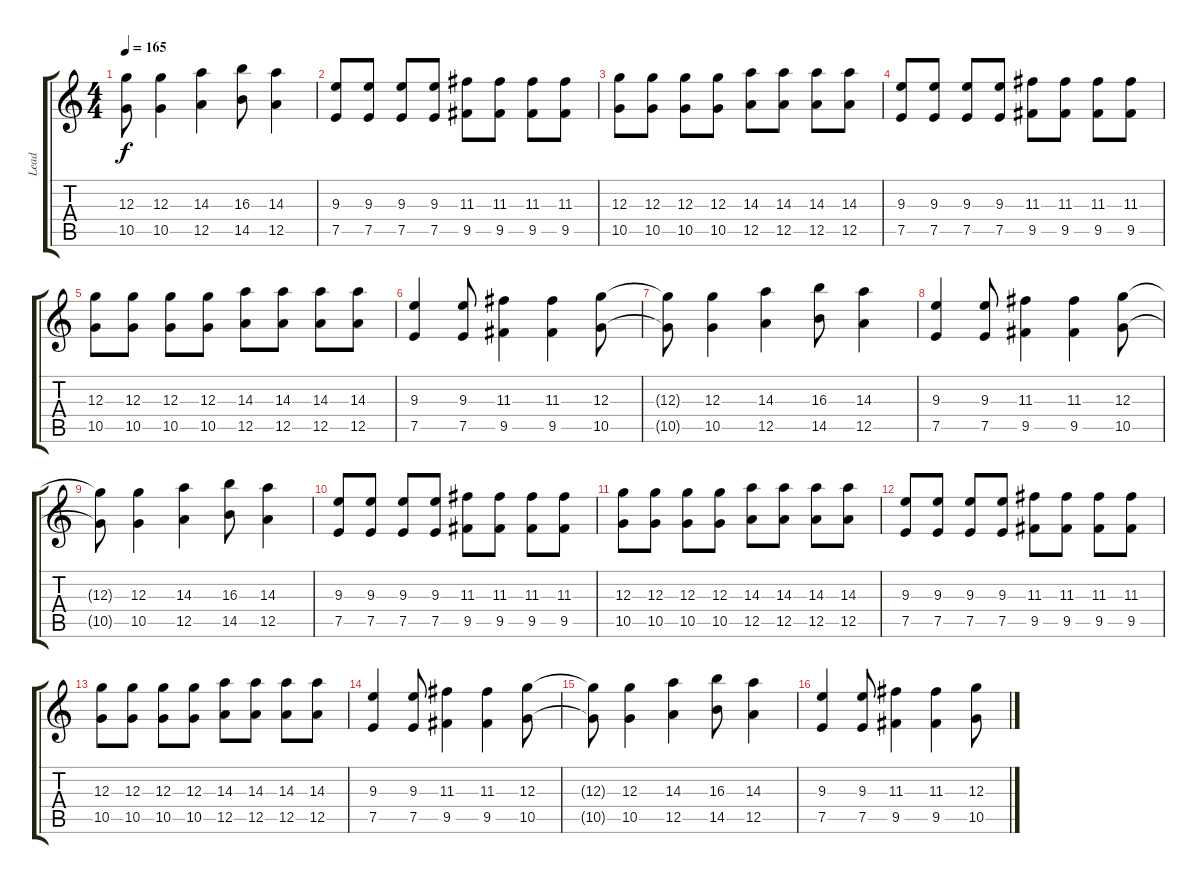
\track ("Lead" "Lead") {instrument distortionguitar}
\staff {score tabs}
\tuning (E4 B3 G3 D3 A2 D2) {hide}
\ts (4 4)
\tempo 165
\clef g2
\ks c
(12.3{t} 10.5{t}).8{dy f} (12.3 10.5).4 (14.3 12.5).4 (16.3 14.5).8 (14.3 12.5).4 |
(9.3 7.5).8 (9.3 7.5).8 (9.3 7.5).8 (9.3 7.5).8 (11.3 9.5).8 (11.3 9.5).8 (11.3 9.5).8 (11.3 9.5).8 |
(12.3 10.5).8 (12.3 10.5).8 (12.3 10.5).8 (12.3 10.5).8 (14.3 12.5).8 (14.3 12.5).8 (14.3 12.5).8 (14.3 12.5).8 |
(9.3 7.5).8 (9.3 7.5).8 (9.3 7.5).8 (9.3 7.5).8 (11.3 9.5).8 (11.3 9.5).8 (11.3 9.5).8 (11.3 9.5).8 |
(12.3 10.5).8 (12.3 10.5).8 (12.3 10.5).8 (12.3 10.5).8 (14.3 12.5).8 (14.3 12.5).8 (14.3 12.5).8 (14.3 12.5).8 |
(9.3 7.5).4 (9.3 7.5).8 (11.3 9.5).4 (11.3 9.5).4 (12.3 10.5).8 |
(12.3{t} 10.5{t}).8 (12.3 10.5).4 (14.3 12.5).4 (16.3 14.5).8 (14.3 12.5).4 |
(9.3 7.5).4 (9.3 7.5).8 (11.3 9.5).4 (11.3 9.5).4 (12.3 10.5).8 |
(12.3{t} 10.5{t}).8 (12.3 10.5).4 (14.3 12.5).4 (16.3 14.5).8 (14.3 12.5).4 |
(9.3 7.5).8 (9.3 7.5).8 (9.3 7.5).8 (9.3 7.5).8 (11.3 9.5).8 (11.3 9.5).8 (11.3 9.5).8 (11.3 9.5).8 |
(12.3 10.5).8 (12.3 10.5).8 (12.3 10.5).8 (12.3 10.5).8 (14.3 12.5).8 (14.3 12.5).8 (14.3 12.5).8 (14.3 12.5).8 |
(9.3 7.5).8 (9.3 7.5).8 (9.3 7.5).8 (9.3 7.5).8 (11.3 9.5).8 (11.3 9.5).8 (11.3 9.5).8 (11.3 9.5).8 |
(12.3 10.5).8 (12.3 10.5).8 (12.3 10.5).8 (12.3 10.5).8 (14.3 12.5).8 (14.3 12.5).8 (14.3 12.5).8 (14.3 12.5).8 |
(9.3 7.5).4 (9.3 7.5).8 (11.3 9.5).4 (11.3 9.5).4 (12.3 10.5).8 |
(12.3{t} 10.5{t}).8 (12.3 10.5).4 (14.3 12.5).4 (16.3 14.5).8 (14.3 12.5).4 |
(9.3 7.5).4 (9.3 7.5).8 (11.3 9.5).4 (11.3 9.5).4 (12.3 10.5).8
